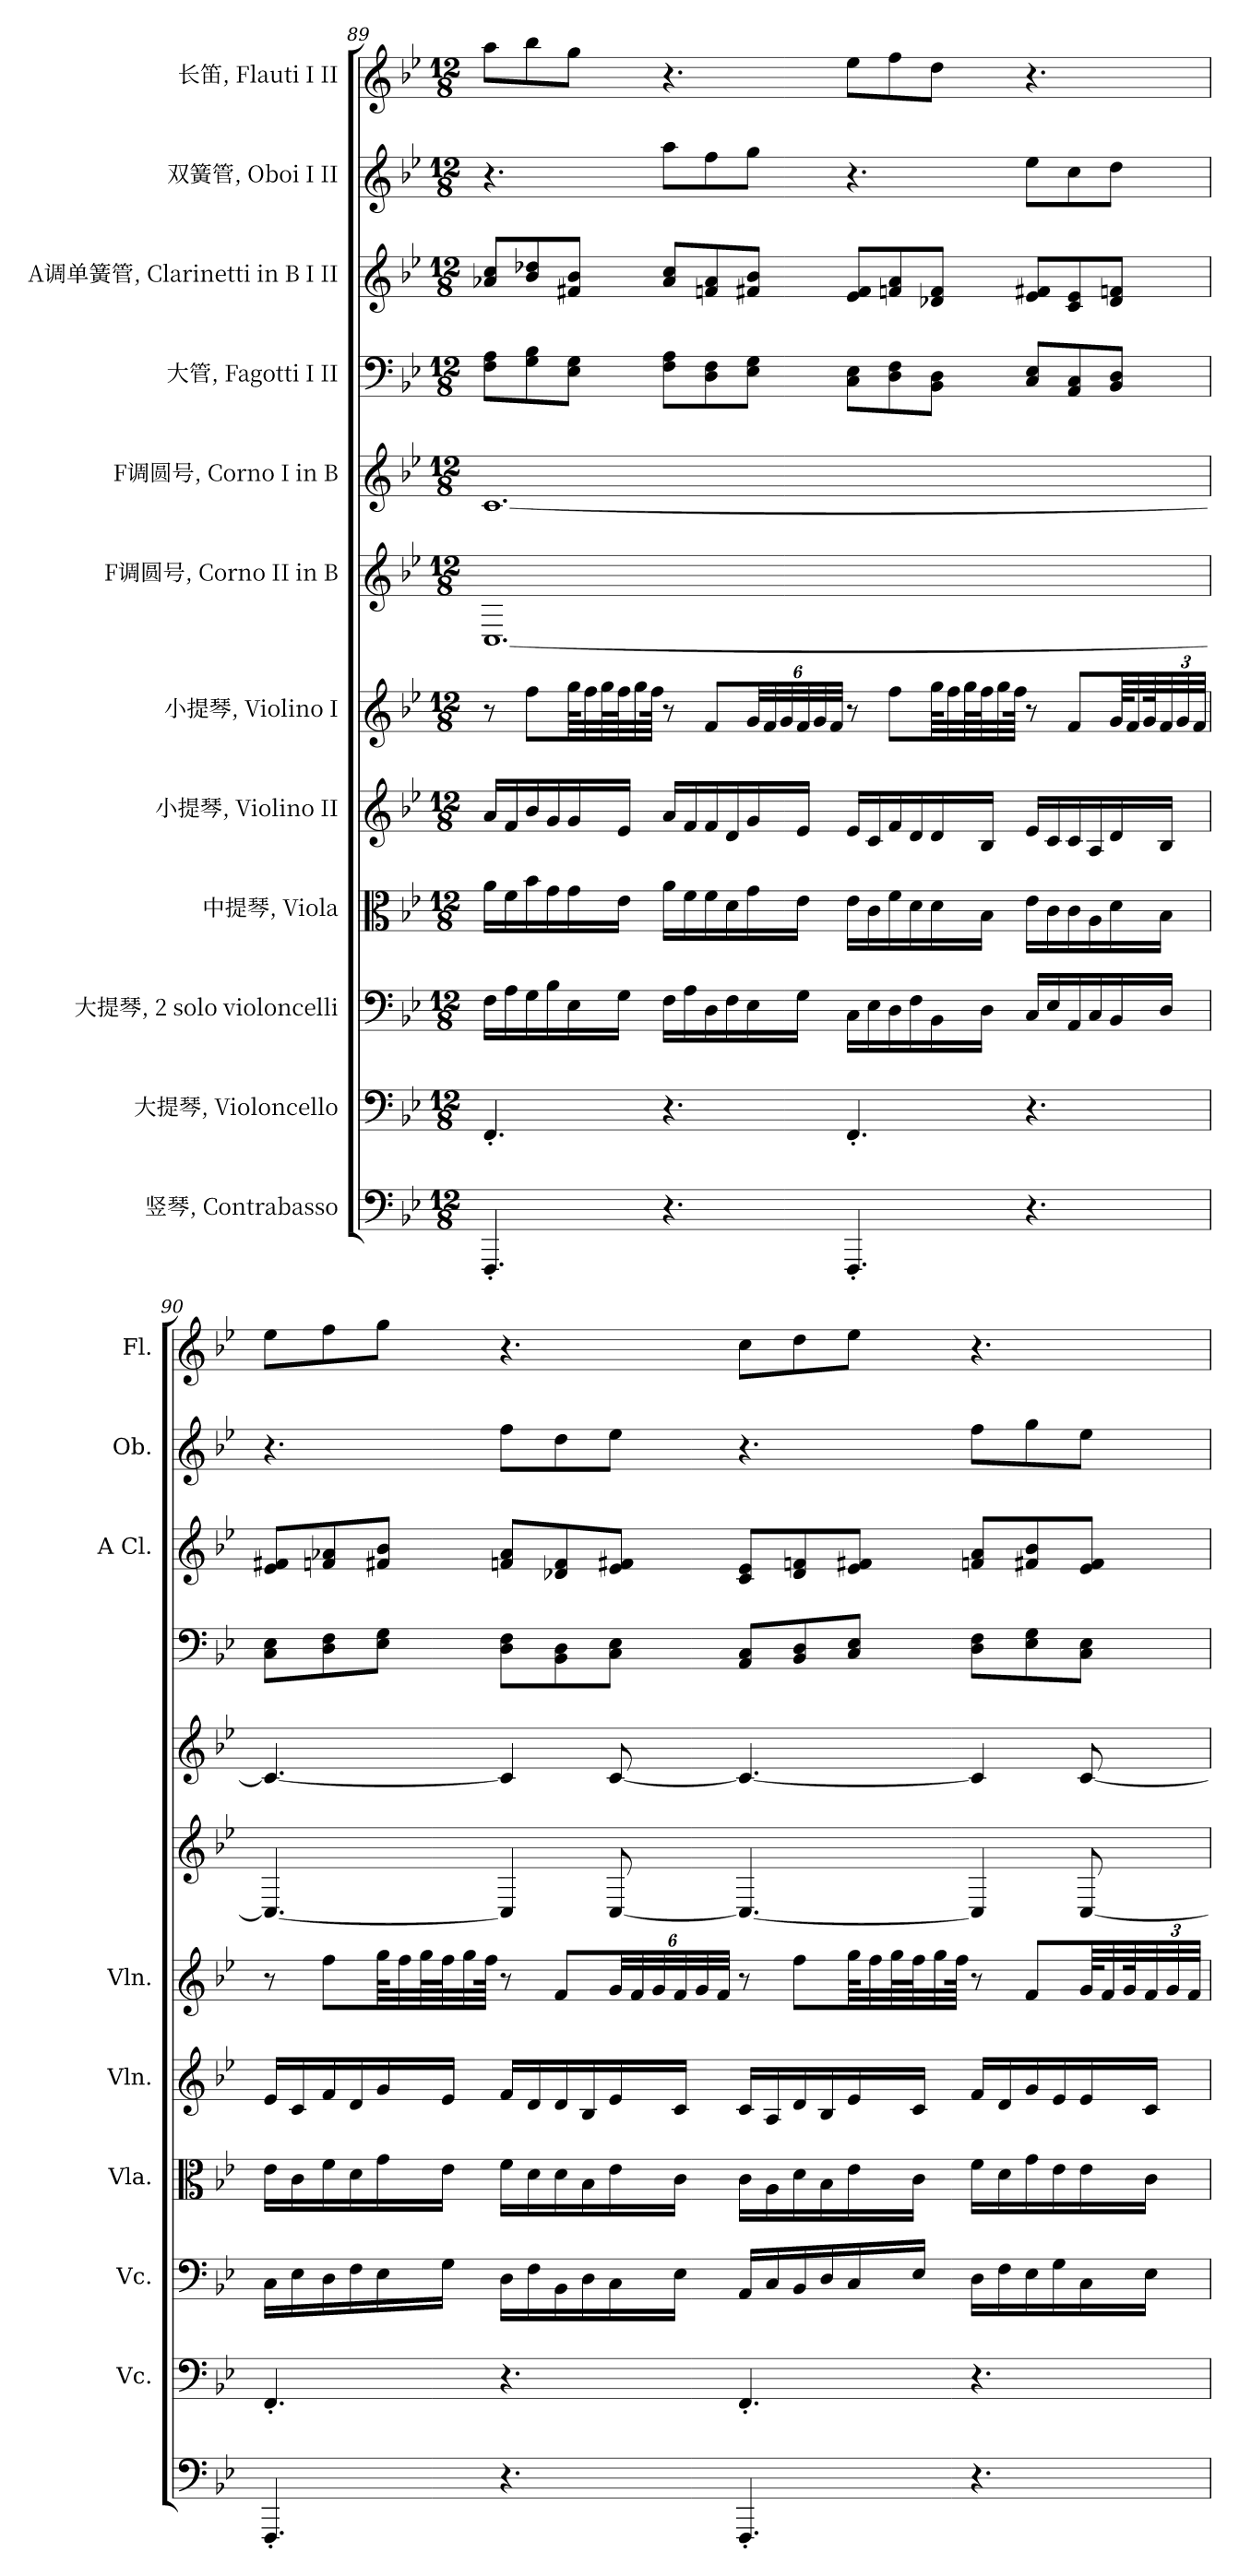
**kern	**kern	**kern	**kern	**kern	**kern	**kern	**kern	**kern	**kern	**kern	**kern
*part12	*part11	*part10	*part9	*part8	*part7	*part6	*part5	*part4	*part3	*part2	*part1
*staff12	*staff11	*staff10	*staff9	*staff8	*staff7	*staff6	*staff5	*staff4	*staff3	*staff2	*staff1
*I"竖琴, Contrabasso	*I"大提琴, Violoncello	*I"大提琴, 2 solo violoncelli	*I"中提琴, Viola	*I"小提琴, Violino II	*I"小提琴, Violino I	*I"F调圆号, Corno II in B	*I"F调圆号, Corno I in B	*I"大管, Fagotti I II	*I"A调单簧管, Clarinetti in B I II	*I"双簧管, Oboi I II	*I"长笛, Flauti I II
*	*I'Vc.	*I'Vc.	*I'Vla.	*I'Vln.	*I'Vln.	*	*	*	*I'A Cl.	*I'Ob.	*I'Fl.
!!LO:PB:g=z
*clefF4	*clefF4	*clefF4	*clefC3	*clefG2	*clefG2	*clefG2	*clefG2	*clefF4	*clefG2	*clefG2	*clefG2
*	*	*	*	*	*	*ITrd4c7	*ITrd4c7	*	*ITrd2c3	*	*
*k[b-e-]	*k[b-e-]	*k[b-e-]	*k[b-e-]	*k[b-e-]	*k[b-e-]	*k[b-e-a-]	*k[b-e-a-]	*k[b-e-]	*k[f#]	*k[b-e-]	*k[b-e-]
*M12/8	*M12/8	*M12/8	*M12/8	*M12/8	*M12/8	*M12/8	*M12/8	*M12/8	*M12/8	*M12/8	*M12/8
*MM58	*MM58	*MM58	*MM58	*MM58	*MM58	*MM58	*MM58	*MM58	*MM58	*MM58	*MM58
=89	=89	=89	=89	=89	=89	=89	=89	=89	=89	=89	=89
4.FFF'/	4.FF'/	16F\LL	16a\LL	16a/LL	8r	[1.FF	[1.F	8F\ 8A\L	8fn/ 8a/L	4.r	8aa\L
.	.	16A\	16f\	16f/	.	.	.	.	.	.	.
*	*	*	*	*	*	*	*	*	*	*	*MM64
.	.	16G\	16b-\	16b-/	8ff\L	.	.	8G\ 8B-\	8g/ 8b-X/	.	8bb-\
.	.	16B-\	16g\	16g/	.	.	.	.	.	.	.
.	.	16E-\	16g\	16g/	64gg\KLL	.	.	8E-\ 8G\J	8d#X/ 8g/J	.	8gg\J
.	.	.	.	.	32ff\	.	.	.	.	.	.
.	.	.	.	.	64gg\L	.	.	.	.	.	.
.	.	16G\JJ	16e-\JJ	16e-/JJ	64ff\J	.	.	.	.	.	.
.	.	.	.	.	32gg\	.	.	.	.	.	.
.	.	.	.	.	64ff\JJJk	.	.	.	.	.	.
*	*	*	*	*	*	*	*	*	*	*	*MM58
4.r	4.r	16F\LL	16a\LL	16a/LL	8r	.	.	8F\ 8A\L	8f/ 8a/L	8aa\L	4.r
.	.	16A\	16f\	16f/	.	.	.	.	.	.	.
.	.	16D\	16f\	16f/	8f/L	.	.	8D\ 8F\	8dn/ 8f/	8ff\	.
.	.	16F\	16d\	16d/	.	.	.	.	.	.	.
*	*	*	*	*	*Xbrackettup	*	*	*	*	*	*
.	.	16E-\	16g\	16g/	48g/LL	.	.	8E-\ 8G\J	8d#X/ 8g/J	8gg\J	.
.	.	.	.	.	48f/	.	.	.	.	.	.
.	.	.	.	.	48g/	.	.	.	.	.	.
.	.	16G\JJ	16e-\JJ	16e-/JJ	48f/	.	.	.	.	.	.
.	.	.	.	.	48g/	.	.	.	.	.	.
.	.	.	.	.	48f/JJJ	.	.	.	.	.	.
*	*	*	*	*	*	*	*	*	*	*	*MM58
4.FFF'/	4.FF'/	16C\LL	16e-\LL	16e-/LL	8r	.	.	8C\ 8E-\L	8c/ 8d#/L	4.r	8ee-\L
.	.	16E-\	16c\	16c/	.	.	.	.	.	.	.
*	*	*	*	*	*	*	*	*	*	*	*MM64
.	.	16D\	16f\	16f/	8ff\L	.	.	8D\ 8F\	8dn/ 8f/	.	8ff\
.	.	16F\	16d\	16d/	.	.	.	.	.	.	.
.	.	16BB-\	16d\	16d/	64gg\KLL	.	.	8BB-\ 8D\J	8B-X/ 8d/J	.	8dd\J
.	.	.	.	.	32ff\	.	.	.	.	.	.
.	.	.	.	.	64gg\L	.	.	.	.	.	.
.	.	16D\JJ	16B-\JJ	16B-/JJ	64ff\J	.	.	.	.	.	.
.	.	.	.	.	32gg\	.	.	.	.	.	.
.	.	.	.	.	64ff\JJJk	.	.	.	.	.	.
*	*	*	*	*	*	*	*	*	*	*	*MM58
4.r	4.r	16C/LL	16e-\LL	16e-/LL	8r	.	.	8C/ 8E-/L	8c/ 8d#X/L	8ee-\L	4.r
.	.	16E-/	16c\	16c/	.	.	.	.	.	.	.
.	.	16AA/	16c\	16c/	8f/L	.	.	8AA/ 8C/	8A/ 8c/	8cc\	.
.	.	16C/	16A\	16A/	.	.	.	.	.	.	.
.	.	16BB-/	16d\	16d/	64g/KLL	.	.	8BB-/ 8D/J	8B-/ 8dn/J	8dd\J	.
.	.	.	.	.	32f/	.	.	.	.	.	.
.	.	.	.	.	64g/K	.	.	.	.	.	.
.	.	16D/JJ	16B-\JJ	16B-/JJ	48f/	.	.	.	.	.	.
.	.	.	.	.	48g/	.	.	.	.	.	.
.	.	.	.	.	48f/JJJ	.	.	.	.	.	.
!!LO:PB:g=z
=90	=90	=90	=90	=90	=90	=90	=90	=90	=90	=90	=90
*	*	*	*	*	*	*	*	*	*	*	*MM58
4.FFF'/	4.FF'/	16C\LL	16e-\LL	16e-/LL	8r	4.FF/_	4.F/_	8C\ 8E-\L	8c/ 8d#X/L	4.r	8ee-\L
.	.	16E-\	16c\	16c/	.	.	.	.	.	.	.
*	*	*	*	*	*	*	*	*	*	*	*MM64
.	.	16D\	16f\	16f/	8ff\L	.	.	8D\ 8F\	8dn/ 8fn/	.	8ff\
.	.	16F\	16d\	16d/	.	.	.	.	.	.	.
.	.	16E-\	16g\	16g/	64gg\KLL	.	.	8E-\ 8G\J	8d#X/ 8g/J	.	8gg\J
.	.	.	.	.	32ff\	.	.	.	.	.	.
.	.	.	.	.	64gg\L	.	.	.	.	.	.
.	.	16G\JJ	16e-\JJ	16e-/JJ	64ff\J	.	.	.	.	.	.
.	.	.	.	.	32gg\	.	.	.	.	.	.
.	.	.	.	.	64ff\JJJk	.	.	.	.	.	.
*	*	*	*	*	*	*	*	*	*	*	*MM58
4.r	4.r	16D\LL	16f\LL	16f/LL	8r	4FF/]	4F/]	8D\ 8F\L	8dn/ 8f/L	8ff\L	4.r
.	.	16F\	16d\	16d/	.	.	.	.	.	.	.
.	.	16BB-\	16d\	16d/	8f/L	.	.	8BB-\ 8D\	8B-X/ 8d/	8dd\	.
.	.	16D\	16B-\	16B-/	.	.	.	.	.	.	.
.	.	16C\	16e-\	16e-/	48g/LL	[8FF/	[8F/	8C\ 8E-\J	8c/ 8d#X/J	8ee-\J	.
.	.	.	.	.	48f/	.	.	.	.	.	.
.	.	.	.	.	48g/	.	.	.	.	.	.
.	.	16E-\JJ	16c\JJ	16c/JJ	48f/	.	.	.	.	.	.
.	.	.	.	.	48g/	.	.	.	.	.	.
.	.	.	.	.	48f/JJJ	.	.	.	.	.	.
*	*	*	*	*	*	*	*	*	*	*	*MM58
4.FFF'/	4.FF'/	16AA/LL	16c\LL	16c/LL	8r	4.FF/_	4.F/_	8AA/ 8C/L	8A/ 8c/L	4.r	8cc\L
.	.	16C/	16A\	16A/	.	.	.	.	.	.	.
*	*	*	*	*	*	*	*	*	*	*	*MM64
.	.	16BB-/	16d\	16d/	8ff\L	.	.	8BB-/ 8D/	8B-/ 8dn/	.	8dd\
.	.	16D/	16B-\	16B-/	.	.	.	.	.	.	.
.	.	16C/	16e-\	16e-/	64gg\KLL	.	.	8C/ 8E-/J	8c/ 8d#X/J	.	8ee-\J
.	.	.	.	.	32ff\	.	.	.	.	.	.
.	.	.	.	.	64gg\L	.	.	.	.	.	.
.	.	16E-/JJ	16c\JJ	16c/JJ	64ff\J	.	.	.	.	.	.
.	.	.	.	.	32gg\	.	.	.	.	.	.
.	.	.	.	.	64ff\JJJk	.	.	.	.	.	.
*	*	*	*	*	*	*	*	*	*	*	*MM58
4.r	4.r	16D\LL	16f\LL	16f/LL	8r	4FF/]	4F/]	8D\ 8F\L	8dn/ 8f/L	8ff\L	4.r
.	.	16F\	16d\	16d/	.	.	.	.	.	.	.
.	.	16E-\	16g\	16g/	8f/L	.	.	8E-\ 8G\	8d#X/ 8g/	8gg\	.
.	.	16G\	16e-\	16e-/	.	.	.	.	.	.	.
.	.	16C\	16e-\	16e-/	64g/KLL	[8FF/	[8F/	8C\ 8E-\J	8c/ 8d#/J	8ee-\J	.
.	.	.	.	.	32f/	.	.	.	.	.	.
.	.	.	.	.	64g/K	.	.	.	.	.	.
.	.	16E-\JJ	16c\JJ	16c/JJ	48f/	.	.	.	.	.	.
.	.	.	.	.	48g/	.	.	.	.	.	.
.	.	.	.	.	48f/JJJ	.	.	.	.	.	.
=	=	=	=	=	=	=	=	=	=	=	=
*-	*-	*-	*-	*-	*-	*-	*-	*-	*-	*-	*-
